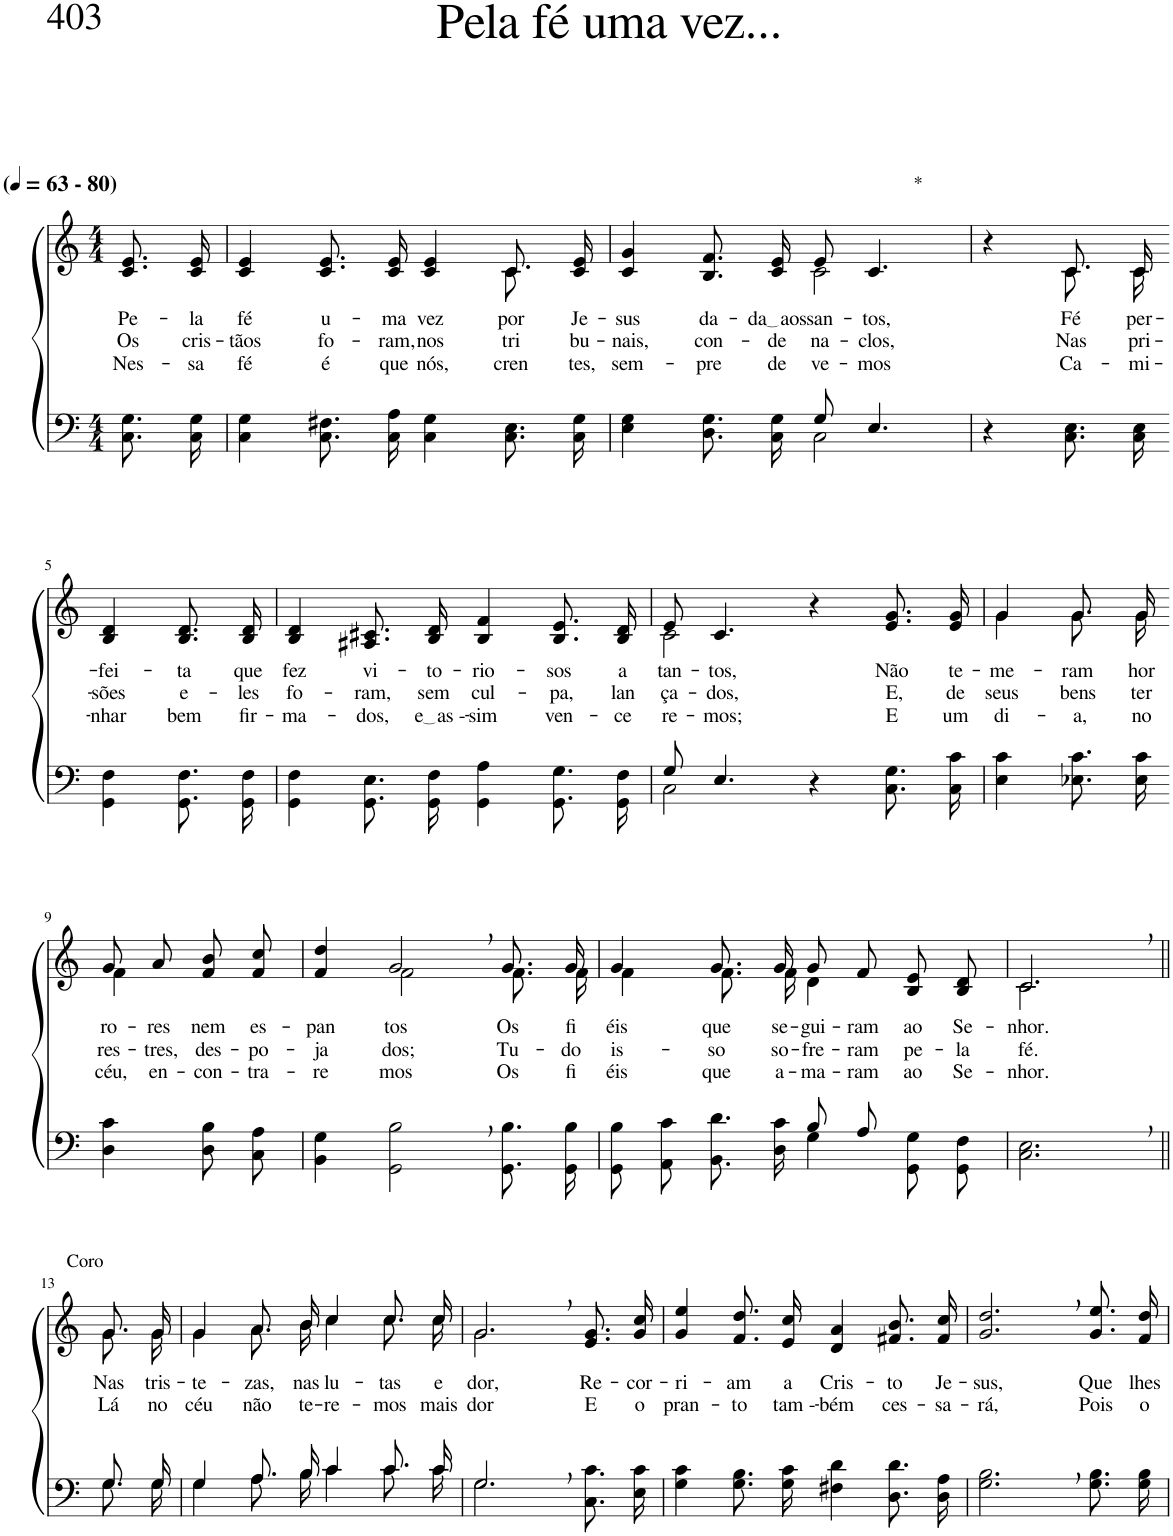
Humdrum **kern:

**kern	**kern	**text	**text	**text
*part2	*part1	*part1	*part1	*part1
*staff2	*staff1	*staff1	*staff1	*staff1
*I"Parte III e IV	*I"Parte I e II	*	*	*
*clefF4	*clefG2	*	*	*
*k[]	*k[]	*	*	*
*M4/4	*M4/4	*	*	*
*MM63	*MM63	*	*	*
=1	=1	=1	=1	=1
!	!LO:TX:a:B:t=(	!	!	!
!	!LO:TX:a:B:t=- 80)	!	!	!
!	!	!LO:LY:b	!LO:LY:b	!LO:LY:b
8.C\ 8.G\L	8.c/ 8.e/L	Pe-	Os	Nes-
!	!	!LO:LY:b	!LO:LY:b	!LO:LY:b
16C\ 16G\Jk	16c/ 16e/Jk	-la	cris-	-sa
=2	=2	=2	=2	=2
!	!	!LO:LY:b	!LO:LY:b	!LO:LY:b
*	*^	*	*	*
4C\ 4G\	4c/ 4e/	2.ryy	fé	-tãos	fé
!	!	!	!LO:LY:b	!LO:LY:b	!LO:LY:b
8.C\ 8.F#X\L	8.c/ 8.e/L	.	u-	fo-	é
!	!	!	!LO:LY:b	!LO:LY:b	!LO:LY:b
16C\ 16A\Jk	16c/ 16e/Jk	.	-ma	-ram,	que
!	!	!	!LO:LY:b	!LO:LY:b	!LO:LY:b
4C\ 4G\	4c/ 4e/	.	vez	nos	nós,
!	!	!	!LO:LY:b	!LO:LY:b	!LO:LY:b
8.C\ 8.E\L	8.c/L	8.c\	por	tri-	cren-
!	!	!	!LO:LY:b	!LO:LY:b	!LO:LY:b
16C\ 16G\Jk	16c/ 16e/Jk	16ryy	Je-	-bu-	-tes,
=3	=3	=3	=3	=3	=3
*^	*	*	*	*	*
!	!	!	!	!LO:LY:b	!LO:LY:b	!LO:LY:b
2ryy	4E\ 4G\	4c/ 4g/	2ryy	-sus	-nais,	sem-
!	!	!	!	!LO:LY:b	!LO:LY:b	!LO:LY:b
.	8.D\ 8.G\L	8.B/ 8.f/L	.	da-	con-	-pre
!	!	!	!	!LO:LY:b	!LO:LY:b	!LO:LY:b
.	16C\ 16G\Jk	16c/ 16e/Jk	.	da aos	-de-	de-
!	!	!	!	!LO:LY:b	!LO:LY:b	!LO:LY:b
8G/	2C\	8e/	2c\	san-	-na-	-ve-
!	!	!LO:TX:a:t=*	!	!	!	!
!	!	!	!	!LO:LY:b	!LO:LY:b	!LO:LY:b
4.E/	.	4.c/	.	-tos,	-clos,	-mos
*v	*v	*	*	*	*	*
=4	=4	=4	=4	=4	=4
4r	4r	4ryy	.	.	.
!	!	!	!LO:LY:b	!LO:LY:b	!LO:LY:b
8.C\ 8.E\L	8.c/L	8.c\L	Fé	Nas	Ca-
!	!	!	!LO:LY:b	!LO:LY:b	!LO:LY:b
16C\ 16E\Jk	16c/Jk	16c\Jk	per-	pri-	-mi-
!!LO:LB:g=z
=5-	=5-	=5-	=5-	=5-	=5-
!	!	!	!LO:LY:b	!LO:LY:b	!LO:LY:b
*	*v	*v	*	*	*
4GG\ 4F\	4B/ 4d/	-fei-	-sões	-nhar
!	!	!LO:LY:b	!LO:LY:b	!LO:LY:b
8.GG/ 8.F/L	8.B/ 8.d/L	-ta	e-	bem
!	!	!LO:LY:b	!LO:LY:b	!LO:LY:b
16GG/ 16F/Jk	16B/ 16d/Jk	que	-les	fir-
=6	=6	=6	=6	=6
!	!	!LO:LY:b	!LO:LY:b	!LO:LY:b
4GG\ 4F\	4B/ 4d/	fez	fo-	-ma-
!	!	!LO:LY:b	!LO:LY:b	!LO:LY:b
8.GG/ 8.E/L	8.A#X/ 8.c#X/L	vi-	-ram,	-dos,
!	!	!LO:LY:b	!LO:LY:b	!LO:LY:b
16GG/ 16F/Jk	16B/ 16d/Jk	-to-	sem	e as -
!	!	!LO:LY:b	!LO:LY:b	!LO:LY:b
4GG\ 4A\	4B/ 4f/	-rio-	cul-	-sim
!	!	!LO:LY:b	!LO:LY:b	!LO:LY:b
8.GG/ 8.G/L	8.B/ 8.e/L	-sos	-pa,	ven-
!	!	!LO:LY:b	!LO:LY:b	!LO:LY:b
16GG/ 16F/Jk	16B/ 16d/Jk	a	lan-	-ce-
=7	=7	=7	=7	=7
*^	*^	*	*	*
!	!	!	!	!LO:LY:b	!LO:LY:b	!LO:LY:b
8G/	2C\	8e/	2c\	tan-	-ça-	-re-
!	!	!	!	!LO:LY:b	!LO:LY:b	!LO:LY:b
4.E/	.	4.c/	.	-tos,	-dos,	-mos;
4r	4ryy	4r	2ryy	.	.	.
!	!	!	!	!LO:LY:b	!LO:LY:b	!LO:LY:b
4ryy	8.C\ 8.G\L	8.e/ 8.g/L	.	Não	E,	E
!	!	!	!	!LO:LY:b	!LO:LY:b	!LO:LY:b
.	16C\ 16c\Jk	16e/ 16g/Jk	.	te-	de	um
=8	=8	=8	=8	=8	=8	=8
!	!	!	!	!LO:LY:b	!LO:LY:b	!LO:LY:b
*v	*v	*	*	*	*	*
4E\ 4c\	4g\	4g/	-me-	seus	di-
!	!	!	!LO:LY:b	!LO:LY:b	!LO:LY:b
8.E-X\ 8.c\L	8.g\L	8.g/L	-ram	bens	-a,
!	!	!	!LO:LY:b	!LO:LY:b	!LO:LY:b
16E-\ 16c\Jk	16g\Jk	16g/Jk	hor-	ter-	no
!!LO:LB:g=z	!!
=9-	=9-	=9-	=9-	=9-	=9-
!	!	!	!LO:LY:b	!LO:LY:b	!LO:LY:b
4D\ 4c\	8g/L	4f\	-ro-	-res-	céu,
!	!	!	!LO:LY:b	!LO:LY:b	!LO:LY:b
.	8a/J	.	-res	-tres,	en-
!	!	!	!LO:LY:b	!LO:LY:b	!LO:LY:b
8D\ 8B\L	8f/ 8b/L	4ryy	nem	des-	-con-
!	!	!	!LO:LY:b	!LO:LY:b	!LO:LY:b
8C\ 8A\J	8f/ 8cc/J	.	es-	-po-	-tra-
=10	=10	=10	=10	=10	=10
!	!	!	!LO:LY:b	!LO:LY:b	!LO:LY:b
4BB\ 4G\	4f/ 4dd/	4ryy	-pan-	-ja-	-re-
!	!	!	!LO:LY:b	!LO:LY:b	!LO:LY:b
2GG\, 2B\,	2g,/	2f\	-tos	-dos;	-mos
!	!	!	!LO:LY:b	!LO:LY:b	!LO:LY:b
8.GG\ 8.B\L	8.g/L	8.f\L	Os	Tu-	Os
!	!	!	!LO:LY:b	!LO:LY:b	!LO:LY:b
16GG\ 16B\Jk	16g/Jk	16f\Jk	fi-	-do	fi-
=11	=11	=11	=11	=11	=11
*^	*	*	*	*	*
!	!	!	!	!LO:LY:b	!LO:LY:b	!LO:LY:b
2ryy	8GG\ 8B\L	4f\	4g/	-éis	is-	-éis
.	8AA\ 8c\J	.	.	.	.	.
!	!	!	!	!LO:LY:b	!LO:LY:b	!LO:LY:b
.	8.BB\ 8.d\L	8.f\L	8.g/L	que	-so	que
!	!	!	!	!LO:LY:b	!LO:LY:b	!LO:LY:b
.	16D\ 16c\Jk	16f\Jk	16g/Jk	se-	so-	a-
!	!	!	!	!LO:LY:b	!LO:LY:b	!LO:LY:b
8B/L	4G\	4d\	8g/L	-gui-	-fre-	-ma-
!	!	!	!	!LO:LY:b	!LO:LY:b	!LO:LY:b
8A/J	.	.	8f/J	-ram	-ram	-ram
!	!	!	!	!LO:LY:b	!LO:LY:b	!LO:LY:b
4ryy	8GG/ 8G/L	4ryy	8B/ 8e/L	ao	pe-	ao
!	!	!	!	!LO:LY:b	!LO:LY:b	!LO:LY:b
.	8GG/ 8F/J	.	8B/ 8d/J	Se-	-la	Se-
=12	=12	=12	=12	=12	=12	=12
!	!	!	!	!LO:LY:b	!LO:LY:b	!LO:LY:b
*v	*v	*	*	*	*	*
2.C\, 2.E\,	2.c,/	2.c\	-nhor.	fé.	-nhor.
!!LO:LB:g=z	!!
=13||	=13||	=13||	=13||	=13||	=13||
*^	*	*	*	*	*
!	!	!LO:TX:a:t=Coro	!	!	!	!
!	!	!	!	!LO:LY:b	!LO:LY:b	!
8.G/L	8.G\L	8.g/L	8.g\L	Nas	Lá	.
!	!	!	!	!LO:LY:b	!LO:LY:b	!
16G/Jk	16G\Jk	16g/Jk	16g\Jk	tris-	no	.
=14	=14	=14	=14	=14	=14	=14
!	!	!	!	!LO:LY:b	!LO:LY:b	!
4G/	4G\	4g/	4g\	-te-	céu	.
!	!	!	!	!LO:LY:b	!LO:LY:b	!
8.A/L	8.A\L	8.a/L	8.a\L	-zas,	não	.
!	!	!	!	!LO:LY:b	!LO:LY:b	!
16B/Jk	16B\Jk	16b/Jk	16b\Jk	nas	te-	.
!	!	!	!	!LO:LY:b	!LO:LY:b	!
4c/	4c\	4cc/	4cc\	lu-	-re-	.
!	!	!	!	!LO:LY:b	!LO:LY:b	!
8.c/L	8.c\L	8.cc/L	8.cc\L	-tas	-mos	.
!	!	!	!	!LO:LY:b	!LO:LY:b	!
16c/Jk	16c\Jk	16cc/Jk	16cc\Jk	e	mais	.
=15	=15	=15	=15	=15	=15	=15
!	!	!	!	!LO:LY:b	!LO:LY:b	!
2.G,/	2.G\	2.g,/	2.g\	dor,	dor	.
!	!	!	!	!LO:LY:b	!LO:LY:b	!
4ryy	8.C\ 8.c\L	8.e/ 8.g/L	4ryy	Re-	E	.
!	!	!	!	!LO:LY:b	!LO:LY:b	!
.	16E\ 16c\Jk	16g/ 16cc/Jk	.	-cor-	o	.
*	*	*v	*v	*	*	*
=16	=16	=16	=16	=16	=16
!	!	!	!LO:LY:b	!LO:LY:b	!
*v	*v	*	*	*	*
4G\ 4c\	4g/ 4ee/	-ri-	pran-	.
!	!	!LO:LY:b	!LO:LY:b	!
8.G\ 8.B\L	8.f/ 8.dd/L	-am	-to	.
!	!	!LO:LY:b	!LO:LY:b	!
16G\ 16c\Jk	16e/ 16cc/Jk	a	tam --	.
!	!	!LO:LY:b	!LO:LY:b	!
4F#X\ 4d\	4d/ 4a/	Cris-	-bém	.
!	!	!LO:LY:b	!LO:LY:b	!
8.D\ 8.d\L	8.f#X/ 8.b/L	-to	ces-	.
!	!	!LO:LY:b	!LO:LY:b	!
16D\ 16A\Jk	16f#/ 16cc/Jk	Je-	-sa-	.
=17	=17	=17	=17	=17
!	!	!LO:LY:b	!LO:LY:b	!
2.G\, 2.B\,	2.g/, 2.dd/,	-sus,	-rá,	.
!	!	!LO:LY:b	!LO:LY:b	!
8.G\ 8.B\L	8.g\ 8.ee\L	Que	Pois	.
!	!	!LO:LY:b	!LO:LY:b	!
16G\ 16B\Jk	16f\ 16dd\Jk	lhes	o	.
=	=	=	=	=
*-	*-	*-	*-	*-
